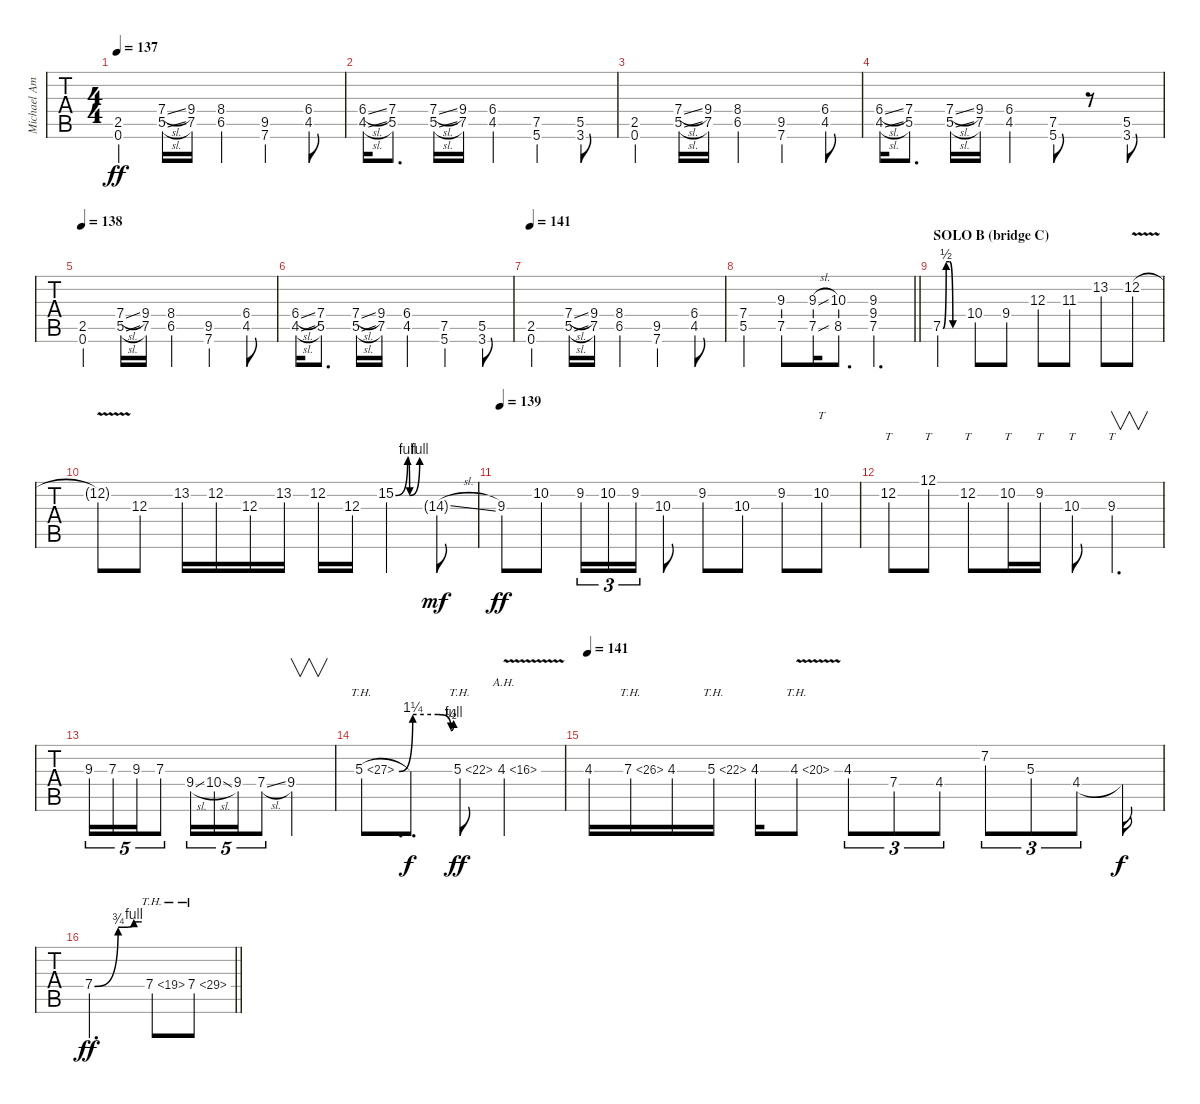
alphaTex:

\track ("Michael Amott" "Michael Am") {instrument distortionguitar}
\staff {tabs}
\tuning (B3 Gb3 D3 A2 E2 B1) {hide}
\ts (4 4)
\tempo 137
\clef g2
\ks c
(2.5 0.6).4{dy ff} (7.4{sl} 5.5{sl}).16 (9.4 7.5).16 (8.4 6.5).4 (9.5 7.6).4 (6.4 4.5).8 |
(6.4{sl} 4.5{sl}).16 (7.4 5.5).8{d} (7.4{sl} 5.5{sl}).16 (9.4 7.5).16 (6.4 4.5).4 (7.5 5.6).4 (5.5 3.6).8 |
(2.5 0.6).4 (7.4{sl} 5.5{sl}).16 (9.4 7.5).16 (8.4 6.5).4 (9.5 7.6).4 (6.4 4.5).8 |
(6.4{sl} 4.5{sl}).16 (7.4 5.5).8{d} (7.4{sl} 5.5{sl}).16 (9.4 7.5).16 (6.4 4.5).4 (7.5 5.6).8 r.8 (5.5 3.6).8 |
\tempo 138
(2.5 0.6).4 (7.4{sl} 5.5{sl}).16 (9.4 7.5).16 (8.4 6.5).4 (9.5 7.6).4 (6.4 4.5).8 |
(6.4{sl} 4.5{sl}).16 (7.4 5.5).8{d} (7.4{sl} 5.5{sl}).16 (9.4 7.5).16 (6.4 4.5).4 (7.5 5.6).4 (5.5 3.6).8 |
\tempo 141
(2.5 0.6).4 (7.4{sl} 5.5{sl}).16 (9.4 7.5).16 (8.4 6.5).4 (9.5 7.6).4 (6.4 4.5).8 |
\barLineRight lightlight
(7.4 5.5).4 (9.3 7.5).8 (9.3{sl} 7.5{sl}).16 (10.3 8.5).8{d} (9.3 9.4 7.5).4{d} |
\section ("" "SOLO B (bridge C)")
7.5{be (custom 0 0 10 2 20 2 30 0 60 0)}.4 10.4.8 9.4.8 12.3.8 11.3.8 13.2.8 12.2{v}.8 |
12.2{t}.8 12.3.8 13.2.16 12.2.16 12.3.16 13.2.16 12.2.16 12.3.16 15.2{be (custom 0 0 30 4 35 0 60 4)}.4 14.3{sl g}.8{dy mf} |
\tempo 139
9.3.8{dy ff} 10.2.8 9.2.16{tu (3 2)} 10.2.16{tu (3 2)} 9.2.16{tu (3 2)} 10.3.8 9.2.8 10.3.8 9.2.8 10.2.8{tt} |
12.2.8{tt} 12.1.8{tt} 12.2.8{tt} 10.2.16{tt} 9.2.16{tt} 10.3.8{tt} 9.3.4{v tt d} |
9.3.16{tu (5 4)} 7.3.16{tu (5 4)} 9.3.16{tu (5 4)} 7.3.8{tu (5 4)} 9.4{sl}.16{tu (5 4)} 10.4{sl}.16{tu (5 4)} 9.4.16{tu (5 4)} 7.4{sl}.8{tu (5 4)} 9.4.2{v} |
5.3{be (custom 0 0 15 5 43 5 57 2 60 4) th 22}.8{d} 5.3{t}.8{d dy f} 5.3{th 17}.8{dy ff} 4.3{ah 12 v}.2 |
\tempo 141
4.3.16 7.3{th 19}.16 4.3.16 5.3{th 17}.16 4.3.16 4.3{th 16 v}.8 4.3.8{tu (3 2)} 7.4.8{tu (3 2)} 4.4.8{tu (3 2)} 7.2.8{tu (3 2)} 5.3.8{tu (3 2)} 4.4.8{tu (3 2)} 4.4{t}.16{dy f} |
\barLineRight lightlight
7.4{be (custom 0 0 30 3 50 4 57 4 60 4)}.2{d dy ff} 7.4{th 12}.8 7.4{th 22}.8
